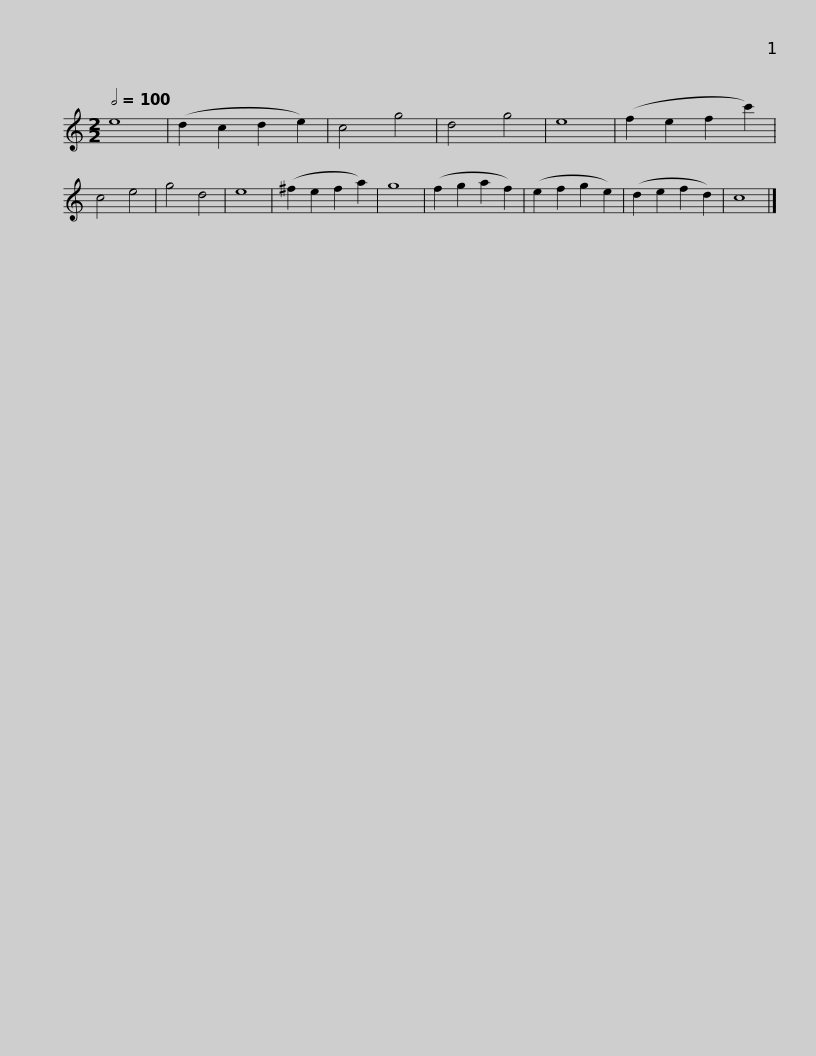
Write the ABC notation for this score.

X:1
L:1/8
Q:1/2=100
M:2/2
I:linebreak $
K:C
V:1 treble
V:1
 e8 | (d2 c2 d2 e2) | c4 g4 | d4 g4 | e8 | %5
 (f2 e2 f2 c'2) | c4 e4 | g4 d4 | e8 | (^f2 e2 f2 a2) | %10
 g8 | (f2 g2 a2 f2) | (e2 f2 g2 e2) |$ (d2 e2 f2 d2) | c8 |] %15
